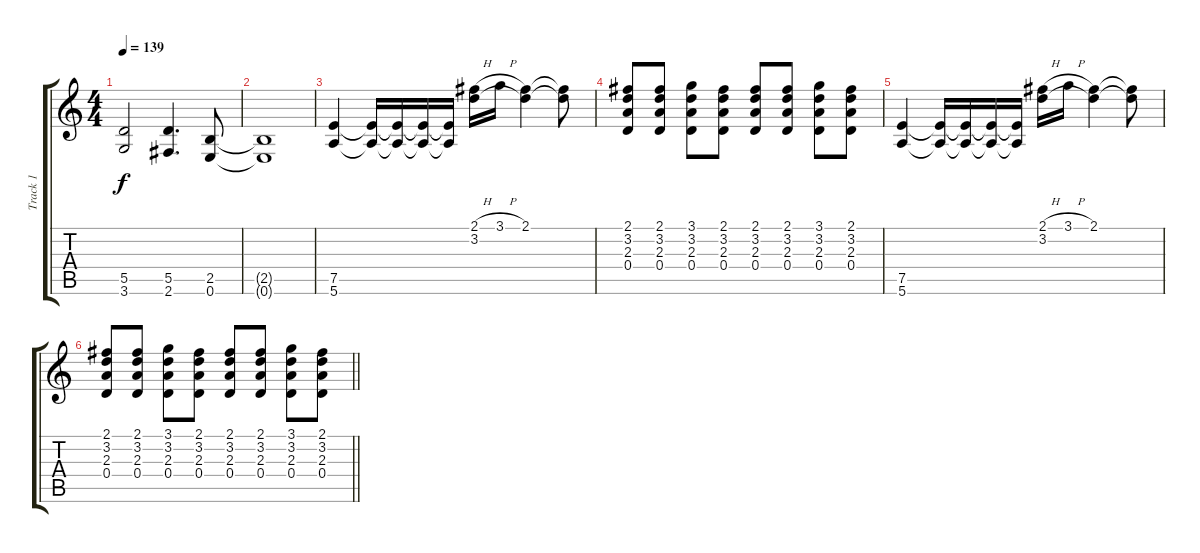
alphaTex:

\track ("Track 1" "Track 1") {instrument overdrivenguitar}
\staff {score tabs}
\tuning (E4 B3 G3 D3 A2 E2) {hide}
\ts (4 4)
\tempo 139
\clef g2
\ks c
(5.5 3.6).2{dy f} (5.5 2.6).4{d} (2.5 0.6).8 |
(2.5{t} 0.6{t}).1 |
(7.5 5.6).4 (7.5{t} 5.6{t}).16 (7.5{t} 5.6{t}).16 (7.5{t} 5.6{t}).16 (7.5{t} 5.6{t}).16 (2.1{h} 3.2).16 3.1{h}.16 (2.1 3.2{t}).4 (2.1{t} 3.2{t}).8 |
(2.1 3.2 2.3 0.4).8 (2.1 3.2 2.3 0.4).8 (3.1 3.2 2.3 0.4).8 (2.1 3.2 2.3 0.4).8 (2.1 3.2 2.3 0.4).8 (2.1 3.2 2.3 0.4).8 (3.1 3.2 2.3 0.4).8 (2.1 3.2 2.3 0.4).8 |
(7.5 5.6).4 (7.5{t} 5.6{t}).16 (7.5{t} 5.6{t}).16 (7.5{t} 5.6{t}).16 (7.5{t} 5.6{t}).16 (2.1{h} 3.2).16 3.1{h}.16 (2.1 3.2{t}).4 (2.1{t} 3.2{t}).8 |
\barLineRight lightlight
(2.1 3.2 2.3 0.4).8 (2.1 3.2 2.3 0.4).8 (3.1 3.2 2.3 0.4).8 (2.1 3.2 2.3 0.4).8 (2.1 3.2 2.3 0.4).8 (2.1 3.2 2.3 0.4).8 (3.1 3.2 2.3 0.4).8 (2.1 3.2 2.3 0.4).8
